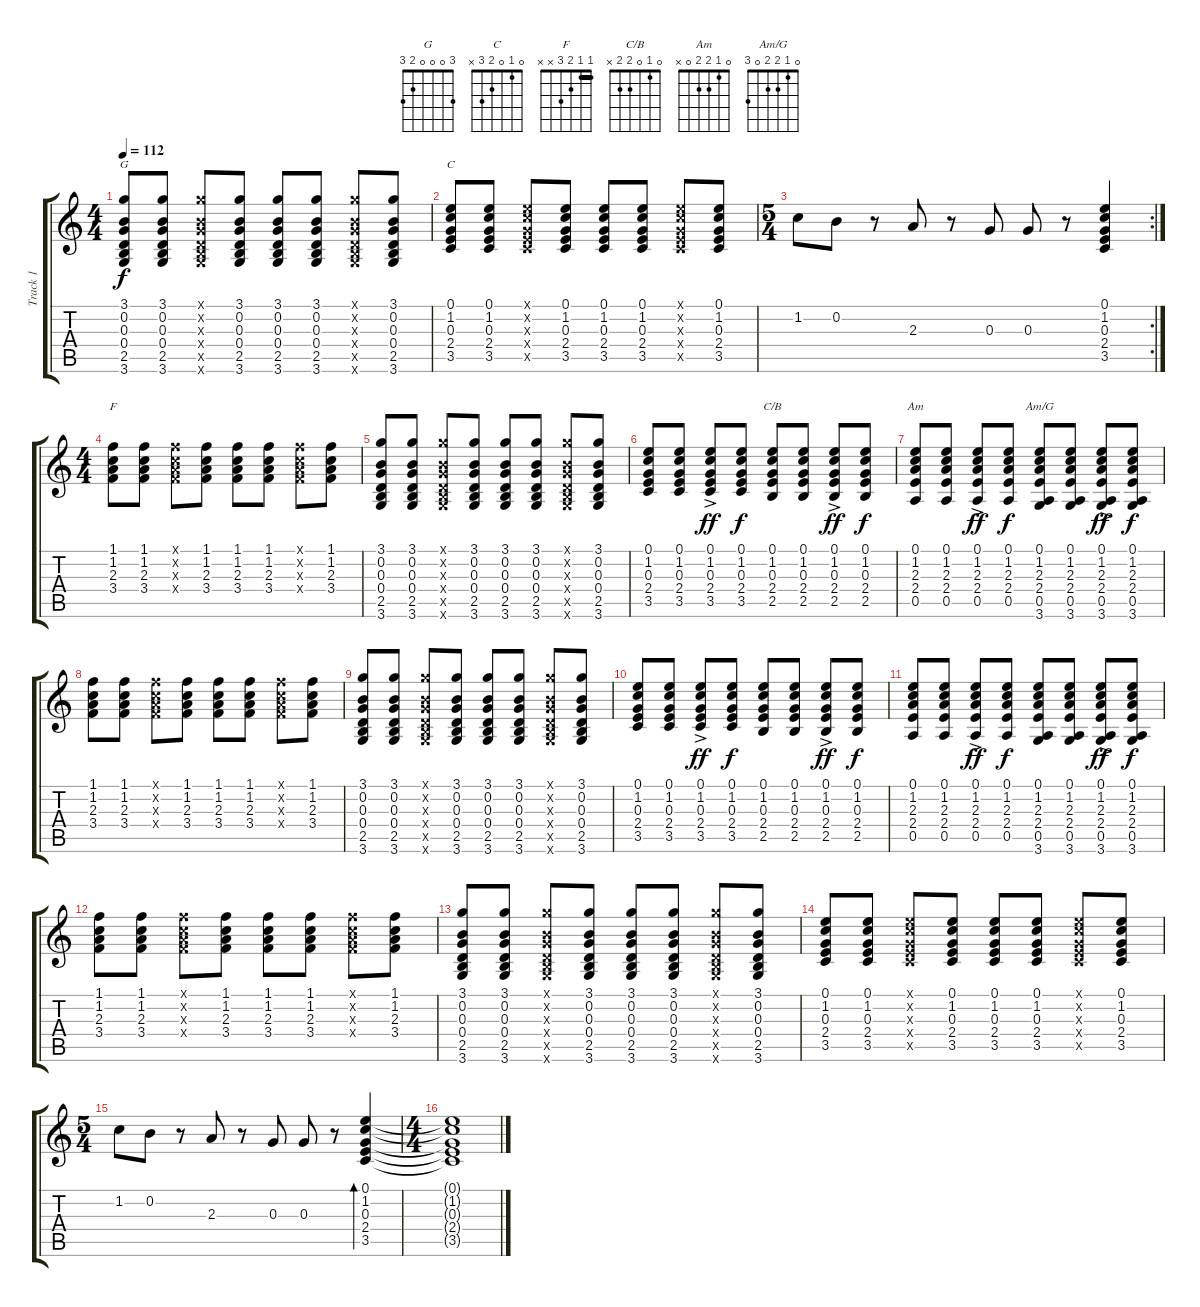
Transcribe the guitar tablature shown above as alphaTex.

\track ("Track 1" "Track 1") {instrument acousticguitarsteel}
\staff {score tabs}
\tuning (E4 B3 G3 D3 A2 E2) {hide}
\chord ("G" 3 0 0 0 2 3)
\chord ("C" 0 1 0 2 3 x)
\chord ("F" 1 1 2 3 x x) {barre 1}
\chord ("C/B" 0 1 0 2 2 x)
\chord ("Am" 0 1 2 2 0 x)
\chord ("Am/G" 0 1 2 2 0 3)
\ts (4 4)
\tempo 112
\clef g2
\ks c
(3.1 0.2 0.3 0.4 2.5 3.6).8{ch "G" dy f} (3.1 0.2 0.3 0.4 2.5 3.6).8 (3.1{x} 0.2{x} 0.3{x} 0.4{x} 2.5{x} 3.6{x}).8 (3.1 0.2 0.3 0.4 2.5 3.6).8 (3.1 0.2 0.3 0.4 2.5 3.6).8 (3.1 0.2 0.3 0.4 2.5 3.6).8 (3.1{x} 0.2{x} 0.3{x} 0.4{x} 2.5{x} 3.6{x}).8 (3.1 0.2 0.3 0.4 2.5 3.6).8 |
(0.1 1.2 0.3 2.4 3.5).8{ch "C"} (0.1 1.2 0.3 2.4 3.5).8 (0.1{x} 1.2{x} 0.3{x} 2.4{x} 3.5{x}).8 (0.1 1.2 0.3 2.4 3.5).8 (0.1 1.2 0.3 2.4 3.5).8 (0.1 1.2 0.3 2.4 3.5).8 (0.1{x} 1.2{x} 0.3{x} 2.4{x} 3.5{x}).8 (0.1 1.2 0.3 2.4 3.5).8 |
\rc 2
\ts (5 4)
1.2.8 0.2.8 r.8 2.3.8 r.8 0.3.8 0.3.8 r.8 (0.1 1.2 0.3 2.4 3.5).4 |
\ts (4 4)
(1.1 1.2 2.3 3.4).8{ch "F"} (1.1 1.2 2.3 3.4).8 (1.1{x} 1.2{x} 2.3{x} 3.4{x}).8 (1.1 1.2 2.3 3.4).8 (1.1 1.2 2.3 3.4).8 (1.1 1.2 2.3 3.4).8 (1.1{x} 1.2{x} 2.3{x} 3.4{x}).8 (1.1 1.2 2.3 3.4).8 |
(3.1 0.2 0.3 0.4 2.5 3.6).8 (3.1 0.2 0.3 0.4 2.5 3.6).8 (3.1{x} 0.2{x} 0.3{x} 0.4{x} 2.5{x} 3.6{x}).8 (3.1 0.2 0.3 0.4 2.5 3.6).8 (3.1 0.2 0.3 0.4 2.5 3.6).8 (3.1 0.2 0.3 0.4 2.5 3.6).8 (3.1{x} 0.2{x} 0.3{x} 0.4{x} 2.5{x} 3.6{x}).8 (3.1 0.2 0.3 0.4 2.5 3.6).8 |
(0.1 1.2 0.3 2.4 3.5).8 (0.1 1.2 0.3 2.4 3.5).8 (0.1{ac} 1.2{ac} 0.3{ac} 2.4{ac} 3.5{ac}).8{dy ff} (0.1 1.2 0.3 2.4 3.5).8{dy f} (0.1 1.2 0.3 2.4 2.5).8{ch "C/B"} (0.1 1.2 0.3 2.4 2.5).8 (0.1{ac} 1.2{ac} 0.3{ac} 2.4{ac} 2.5{ac}).8{dy ff} (0.1 1.2 0.3 2.4 2.5).8{dy f} |
(0.1 1.2 2.3 2.4 0.5).8{ch "Am"} (0.1 1.2 2.3 2.4 0.5).8 (0.1{ac} 1.2{ac} 2.3{ac} 2.4{ac} 0.5{ac}).8{dy ff} (0.1 1.2 2.3 2.4 0.5).8{dy f} (0.1 1.2 2.3 2.4 0.5 3.6).8{ch "Am/G"} (0.1 1.2 2.3 2.4 0.5 3.6).8 (0.1{ac} 1.2{ac} 2.3{ac} 2.4{ac} 0.5{ac} 3.6{ac}).8{dy ff} (0.1 1.2 2.3 2.4 0.5 3.6).8{dy f} |
(1.1 1.2 2.3 3.4).8 (1.1 1.2 2.3 3.4).8 (1.1{x} 1.2{x} 2.3{x} 3.4{x}).8 (1.1 1.2 2.3 3.4).8 (1.1 1.2 2.3 3.4).8 (1.1 1.2 2.3 3.4).8 (1.1{x} 1.2{x} 2.3{x} 3.4{x}).8 (1.1 1.2 2.3 3.4).8 |
(3.1 0.2 0.3 0.4 2.5 3.6).8 (3.1 0.2 0.3 0.4 2.5 3.6).8 (3.1{x} 0.2{x} 0.3{x} 0.4{x} 2.5{x} 3.6{x}).8 (3.1 0.2 0.3 0.4 2.5 3.6).8 (3.1 0.2 0.3 0.4 2.5 3.6).8 (3.1 0.2 0.3 0.4 2.5 3.6).8 (3.1{x} 0.2{x} 0.3{x} 0.4{x} 2.5{x} 3.6{x}).8 (3.1 0.2 0.3 0.4 2.5 3.6).8 |
(0.1 1.2 0.3 2.4 3.5).8 (0.1 1.2 0.3 2.4 3.5).8 (0.1{ac} 1.2{ac} 0.3{ac} 2.4{ac} 3.5{ac}).8{dy ff} (0.1 1.2 0.3 2.4 3.5).8{dy f} (0.1 1.2 0.3 2.4 2.5).8 (0.1 1.2 0.3 2.4 2.5).8 (0.1{ac} 1.2{ac} 0.3{ac} 2.4{ac} 2.5{ac}).8{dy ff} (0.1 1.2 0.3 2.4 2.5).8{dy f} |
(0.1 1.2 2.3 2.4 0.5).8 (0.1 1.2 2.3 2.4 0.5).8 (0.1{ac} 1.2{ac} 2.3{ac} 2.4{ac} 0.5{ac}).8{dy ff} (0.1 1.2 2.3 2.4 0.5).8{dy f} (0.1 1.2 2.3 2.4 0.5 3.6).8 (0.1 1.2 2.3 2.4 0.5 3.6).8 (0.1{ac} 1.2{ac} 2.3{ac} 2.4{ac} 0.5{ac} 3.6{ac}).8{dy ff} (0.1 1.2 2.3 2.4 0.5 3.6).8{dy f} |
(1.1 1.2 2.3 3.4).8 (1.1 1.2 2.3 3.4).8 (1.1{x} 1.2{x} 2.3{x} 3.4{x}).8 (1.1 1.2 2.3 3.4).8 (1.1 1.2 2.3 3.4).8 (1.1 1.2 2.3 3.4).8 (1.1{x} 1.2{x} 2.3{x} 3.4{x}).8 (1.1 1.2 2.3 3.4).8 |
(3.1 0.2 0.3 0.4 2.5 3.6).8 (3.1 0.2 0.3 0.4 2.5 3.6).8 (3.1{x} 0.2{x} 0.3{x} 0.4{x} 2.5{x} 3.6{x}).8 (3.1 0.2 0.3 0.4 2.5 3.6).8 (3.1 0.2 0.3 0.4 2.5 3.6).8 (3.1 0.2 0.3 0.4 2.5 3.6).8 (3.1{x} 0.2{x} 0.3{x} 0.4{x} 2.5{x} 3.6{x}).8 (3.1 0.2 0.3 0.4 2.5 3.6).8 |
(0.1 1.2 0.3 2.4 3.5).8 (0.1 1.2 0.3 2.4 3.5).8 (0.1{x} 1.2{x} 0.3{x} 2.4{x} 3.5{x}).8 (0.1 1.2 0.3 2.4 3.5).8 (0.1 1.2 0.3 2.4 3.5).8 (0.1 1.2 0.3 2.4 3.5).8 (0.1{x} 1.2{x} 0.3{x} 2.4{x} 3.5{x}).8 (0.1 1.2 0.3 2.4 3.5).8 |
\ts (5 4)
1.2.8 0.2.8 r.8 2.3.8 r.8 0.3.8 0.3.8 r.8 (0.1 1.2 0.3 2.4 3.5).4{bd 480} |
\ts (4 4)
(0.1{t} 1.2{t} 0.3{t} 2.4{t} 3.5{t}).1
